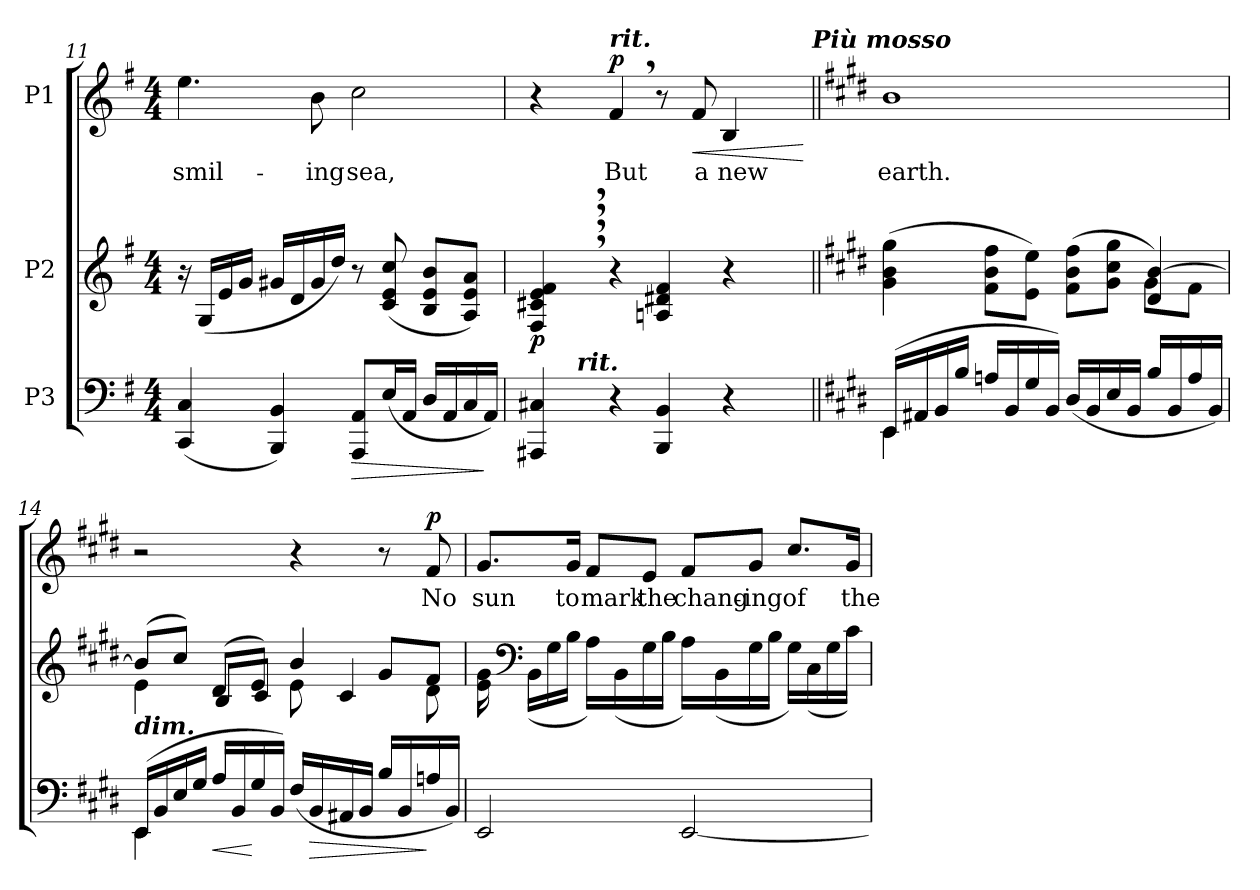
**kern	**dynam	**kern	**dynam	**kern	**text	**dynam
*part3	*part3	*part2	*part2	*part1	*part1	*part1
*staff3	*staff3	*staff2	*staff2	*staff1	*staff1	*staff1
*I"P3	*	*I"P2	*	*I"P1	*	*
!!LO:LB:g=z
*clefF4	*	*clefG2	*	*clefG2	*	*
*k[f#]	*	*k[f#]	*	*k[f#]	*	*
*G:	*	*G:	*	*G:	*	*
*M4/4	*	*M4/4	*	*M4/4	*	*
=11	=11	=11	=11	=11	=11	=11
!	!	!	!	!	!LO:LY:b:color=#000000	!
(4CCi/ 4Ci	.	16r	.	4.eei\	smil-	.
.	.	(16Gi/LL	.	.	.	.
.	.	16ei/	.	.	.	.
.	.	16gi/JJ	.	.	.	.
4BBBi/ 4BBi)	.	16g#Xi/LL	.	.	.	.
.	.	16di/	.	.	.	.
!	!	!	!	!	!LO:LY:b:color=#000000	!
.	.	16g#i/	.	8bi\	-ing	.
.	.	16ddi/JJ)	.	.	.	.
!	!LO:HP:b	!	!	!	!	!
!	!	!	!	!	!LO:LY:b:color=#000000	!
8AAAi/ 8AAiL	>	8r	.	2cci\	sea,	.
(16Ei/L	.	(8ci/ 8ei 8cci	.	.	.	.
16AAi/JJ	.	.	.	.	.	.
16Di/LL	.	8Bi/ 8ei 8biL	.	.	.	.
16AAi/	.	.	.	.	.	.
16Ci/	.	8Ai/ 8ei 8aiJ)	.	.	.	.
16AAi/JJ)	]	.	.	.	.	.
=12	=12	=12	=12	=12	=12	=12
*^	*	*	*	*^	*	*
4AAA#Xi/ 4C#Xi	16ryy	.	4F#i/, 4c#Xi, 4ei, 4f#i,	p	4r	2ryy	.	.
.	32ryy	.	.	.	.	.	.	.
.	64ryy	.	.	.	.	.	.	.
.	256ryy	.	.	.	.	.	.	.
.	1024ryy	.	.	.	.	.	.	.
!	!LO:TX:a:Bi:t=rit.	!	!	!	!	!	!	!
.	2ryy	.	.	.	.	.	.	.
!	!	!	!	!	!LO:TX:a:Bi:t=rit.	!	!	!
!	!	!	!	!	!	!	!LO:LY:b:color=#000000	!
4r	.	.	4r	.	4f#,i/	.	But	p
4BBBi/ 4BBi	.	.	4Ani/ 4d#Xi 4f#i	.	8r	4ryy	.	.
.	4ryy	.	.	.	.	.	.	.
!	!	!	!	!	!	!	!LO:LY:b:color=#000000	!LO:HP:b
.	.	.	.	.	8f#i/	.	a	<
!	!	!	!	!	!	!	!LO:LY:b:color=#000000	!
4r	.	.	4r	.	4Bi/	8ryy	new	.
.	8ryy	.	.	.	.	.	.	.
.	.	.	.	.	.	16ryy	.	.
.	.	.	.	.	.	32ryy	.	.
.	.	.	.	.	.	64ryy	.	.
.	.	.	.	.	.	128...ryy	.	.
.	128ryy	.	.	.	.	.	.	.
.	512.ryy	.	.	.	.	.	.	.
!	!	!	!	!	!	!LO:TX:a:Bi:t=Più mosso	!	!
.	.	.	.	.	.	1024ryy	.	.
.	.	.	.	.	.	.	.	[
*	*	*	*	*	*v	*v	*	*
=13||	=13||	=13||	=13||	=13||	=13||	=13||	=13||
*k[f#c#g#d#]	*	*	*k[f#c#g#d#]	*	*k[f#c#g#d#]	*	*
*E:	*	*	*E:	*	*E:	*	*
*	*	*	*^	*	*	*	*
*	*	*	*	*	*	*^	*	*
!	!	!	!	!	!	!	!	!LO:LY:b:color=#000000	!
*	*	*	*	*	*	*v	*v	*	*
(16EEi/LL	4EEi\	.	(4g#i\ 4bi 4gg#i	2ryy	.	1bi	earth.	.
16AA#Xi/	.	.	.	.	.	.	.	.
16BBi/	.	.	.	.	.	.	.	.
16Bi/JJ	.	.	.	.	.	.	.	.
16Ani/LL	4ryy	.	8f#i\ 8bi 8ff#iL	.	.	.	.	.
16BBi/	.	.	.	.	.	.	.	.
16G#i/	.	.	8ei\ 8eeiJ)	.	.	.	.	.
16BBi/JJ)	.	.	.	.	.	.	.	.
(16D#i/LL	2ryy	.	(8f#i\ 8bi 8ff#iL	4ryy	.	.	.	.
16BBi/	.	.	.	.	.	.	.	.
16Ei/	.	.	8g#i\ 8cc#i 8gg#iJ	.	.	.	.	.
16BBi/JJ	.	.	.	.	.	.	.	.
16Bi/LL	.	.	4d#i/ [4bi)	8g#i\L	.	.	.	.
16BBi/	.	.	.	.	.	.	.	.
16Ai/	.	.	.	8f#i\J	.	.	.	.
16BBi/JJ)	.	.	.	.	.	.	.	.
!!LO:LB:g=z
=14	=14	=14	=14	=14	=14	=14	=14	=14
!LO:TX:a:Bi:t=dim.	!	!	!	!	!	!	!	!
(16EEi/LL	4EEi\	.	(8bi/L]	4ei\	.	2r	.	.
16BBi/	.	.	.	.	.	.	.	.
16Ei/	.	.	8cc#i/J)	.	.	.	.	.
16G#i/JJ	.	.	.	.	.	.	.	.
!	!	!LO:HP:b	!	!	!	!	!	!
16Ai/LL	4ryy	<	(8d#i/L	8Bi/L	.	.	.	.
16BBi/	.	.	.	.	.	.	.	.
16G#i/	.	[	8ei/J)	8c#i/J	.	.	.	.
16BBi/JJ)	.	.	.	.	.	.	.	.
(16F#i/LL	2ryy	.	(4bi/	8ei\	.	4r	.	.
!	!	!LO:HP:b	!	!	!	!	!	!
16BBi/	.	>	.	.	.	.	.	.
16AA#Xi/	.	.	.	4c#i/	.	.	.	.
16BBi/JJ	.	.	.	.	.	.	.	.
16Bi/LL	.	.	8g#i/L	.	.	8r	.	.
16BBi/	.	.	.	.	.	.	.	.
!	!	!	!	!	!	!	!LO:LY:b:color=#000000	!
16Ani/	.	]	8f#i/J	8d#i\	.	8f#i/	No	p
16BBi/JJ)	.	.	.	.	.	.	.	.
*v	*v	*	*	*	*	*	*	*
=15	=15	=15	=15	=15	=15	=15	=15
!	!	!	!	!	!	!LO:LY:b:color=#000000	!
2EEi/	.	1ryy)	16ei\ 16g#i	.	8.g#i/L	sun	.
*	*	*clefF4	*	*	*	*	*
.	.	.	(16BBi\LL	.	.	.	.
.	.	.	16G#i\	.	.	.	.
!	!	!	!	!	!	!LO:LY:b:color=#000000	!
.	.	.	16Bi\JJ	.	16g#i/Jk	to	.
!	!	!	!	!	!	!LO:LY:b:color=#000000	!
.	.	.	16Ai\LL)	.	8f#i/L	mark	.
.	.	.	(16BBi\	.	.	.	.
!	!	!	!	!	!	!LO:LY:b:color=#000000	!
.	.	.	16G#i\	.	8ei/J	the	.
.	.	.	16Bi\JJ	.	.	.	.
!	!	!	!	!	!	!LO:LY:b:color=#000000	!
[2EEi/	.	.	16Ai\LL)	.	8f#i/L	chang-	.
.	.	.	(16BBi\	.	.	.	.
!	!	!	!	!	!	!LO:LY:b:color=#000000	!
.	.	.	16G#i\	.	8g#i/J	-ing	.
.	.	.	16Bi\JJ	.	.	.	.
!	!	!	!	!	!	!LO:LY:b:color=#000000	!
.	.	.	16G#i\LL)	.	8.cc#i/L	of	.
.	.	.	(16C#i\	.	.	.	.
.	.	.	16G#i\	.	.	.	.
!	!	!	!	!	!	!LO:LY:b:color=#000000	!
.	.	.	16c#i\JJ)	.	16g#i/Jk	the	.
*	*	*v	*v	*	*	*	*
=	=	=	=	=	=	=
*-	*-	*-	*-	*-	*-	*-
